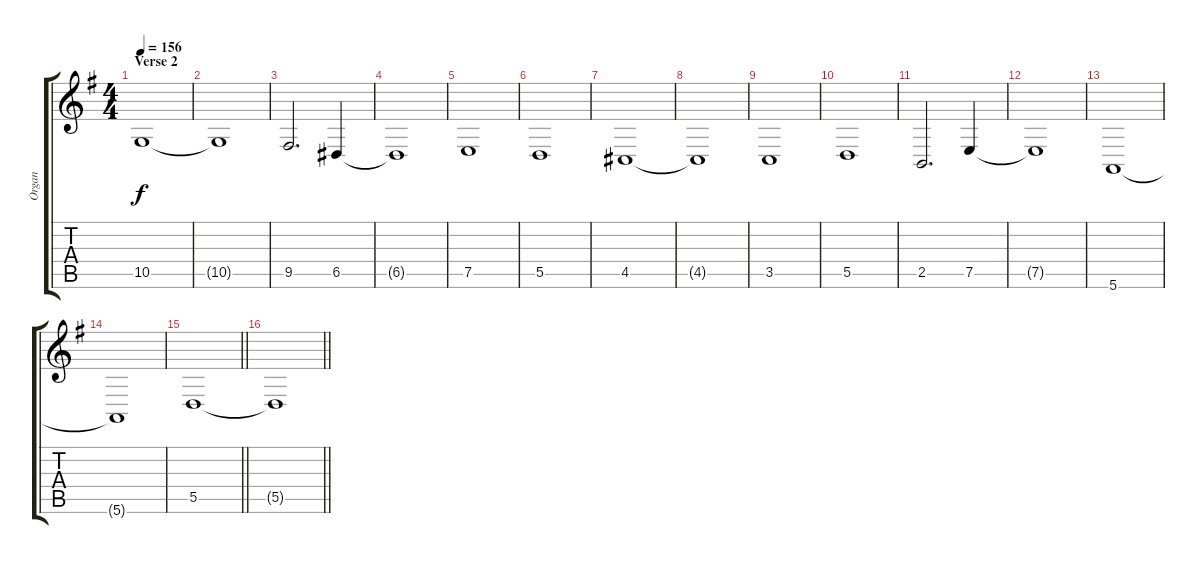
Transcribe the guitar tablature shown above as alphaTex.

\track ("Organ" "Organ") {instrument drawbarorgan}
\staff {score tabs}
\tuning (E4 B3 G3 D3 A2 E2) {hide}
\ts (4 4)
\section ("" "Verse 2")
\tempo 156
\clef g2
\ks g
10.5.1{dy f} |
10.5{t}.1 |
9.5.2{d} 6.5.4 |
6.5{t}.1 |
7.5.1 |
5.5.1 |
4.5.1 |
4.5{t}.1 |
3.5.1 |
5.5.1 |
2.5.2{d} 7.5.4 |
7.5{t}.1 |
5.6.1 |
5.6{t}.1 |
\barLineRight lightlight
5.5.1 |
\barLineRight lightlight
5.5{t}.1
